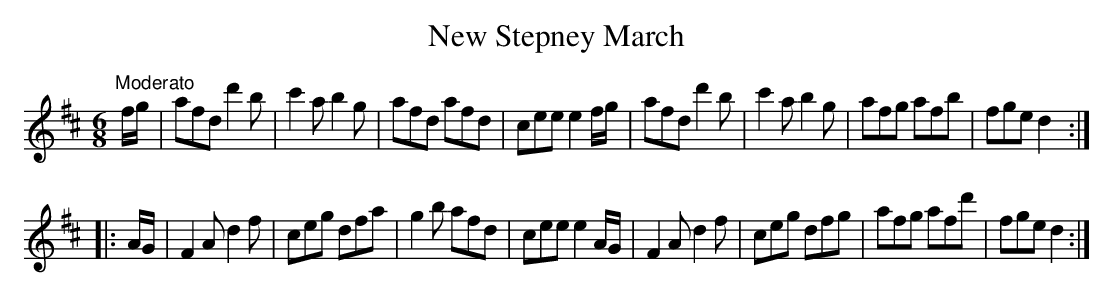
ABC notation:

X:1
T:New Stepney March
M:6/8
K:D
"Moderato" f/g/|\
afd d'2b| c'2a b2g| afd afd| cee e2f/g/|\
afd d'2b| c'2a b2g| afg afb| fge d2:|
|:A/G/|\
F2A d2f| ceg dfa| g2b afd| cee e2A/G/|\
F2A d2f| ceg dfg| afg afd'| fge d2:|
